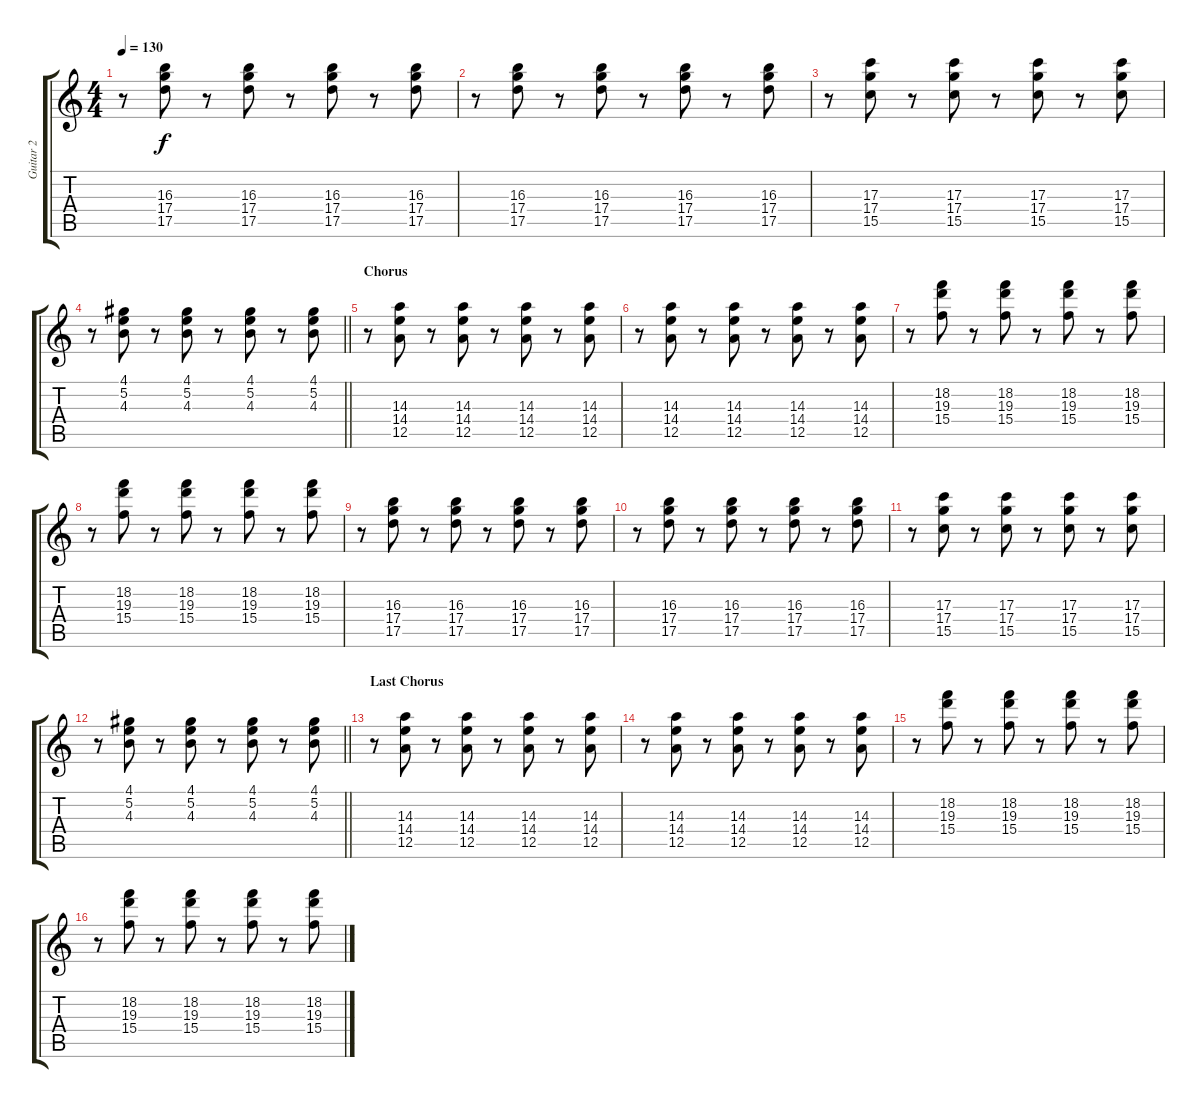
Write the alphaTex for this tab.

\track ("Guitar 2" "Guitar 2") {instrument electricguitarclean}
\staff {score tabs}
\tuning (E4 B3 G3 D3 A2 E2) {hide}
\ts (4 4)
\tempo 130
\clef g2
\ks c
r.8{dy f} (16.3 17.4 17.5).8 r.8 (16.3 17.4 17.5).8 r.8 (16.3 17.4 17.5).8 r.8 (16.3 17.4 17.5).8 |
r.8 (16.3 17.4 17.5).8 r.8 (16.3 17.4 17.5).8 r.8 (16.3 17.4 17.5).8 r.8 (16.3 17.4 17.5).8 |
r.8 (17.3 17.4 15.5).8 r.8 (17.3 17.4 15.5).8 r.8 (17.3 17.4 15.5).8 r.8 (17.3 17.4 15.5).8 |
\barLineRight lightlight
r.8 (4.1 5.2 4.3).8 r.8 (4.1 5.2 4.3).8 r.8 (4.1 5.2 4.3).8 r.8 (4.1 5.2 4.3).8 |
\section ("" "Chorus")
r.8 (14.3 14.4 12.5).8 r.8 (14.3 14.4 12.5).8 r.8 (14.3 14.4 12.5).8 r.8 (14.3 14.4 12.5).8 |
r.8 (14.3 14.4 12.5).8 r.8 (14.3 14.4 12.5).8 r.8 (14.3 14.4 12.5).8 r.8 (14.3 14.4 12.5).8 |
r.8 (18.2 19.3 15.4).8 r.8 (18.2 19.3 15.4).8 r.8 (18.2 19.3 15.4).8 r.8 (18.2 19.3 15.4).8 |
r.8 (18.2 19.3 15.4).8 r.8 (18.2 19.3 15.4).8 r.8 (18.2 19.3 15.4).8 r.8 (18.2 19.3 15.4).8 |
r.8 (16.3 17.4 17.5).8 r.8 (16.3 17.4 17.5).8 r.8 (16.3 17.4 17.5).8 r.8 (16.3 17.4 17.5).8 |
r.8 (16.3 17.4 17.5).8 r.8 (16.3 17.4 17.5).8 r.8 (16.3 17.4 17.5).8 r.8 (16.3 17.4 17.5).8 |
r.8 (17.3 17.4 15.5).8 r.8 (17.3 17.4 15.5).8 r.8 (17.3 17.4 15.5).8 r.8 (17.3 17.4 15.5).8 |
\barLineRight lightlight
r.8 (4.1 5.2 4.3).8 r.8 (4.1 5.2 4.3).8 r.8 (4.1 5.2 4.3).8 r.8 (4.1 5.2 4.3).8 |
\section ("" "Last Chorus")
r.8 (14.3 14.4 12.5).8 r.8 (14.3 14.4 12.5).8 r.8 (14.3 14.4 12.5).8 r.8 (14.3 14.4 12.5).8 |
r.8 (14.3 14.4 12.5).8 r.8 (14.3 14.4 12.5).8 r.8 (14.3 14.4 12.5).8 r.8 (14.3 14.4 12.5).8 |
r.8 (18.2 19.3 15.4).8 r.8 (18.2 19.3 15.4).8 r.8 (18.2 19.3 15.4).8 r.8 (18.2 19.3 15.4).8 |
r.8 (18.2 19.3 15.4).8 r.8 (18.2 19.3 15.4).8 r.8 (18.2 19.3 15.4).8 r.8 (18.2 19.3 15.4).8
